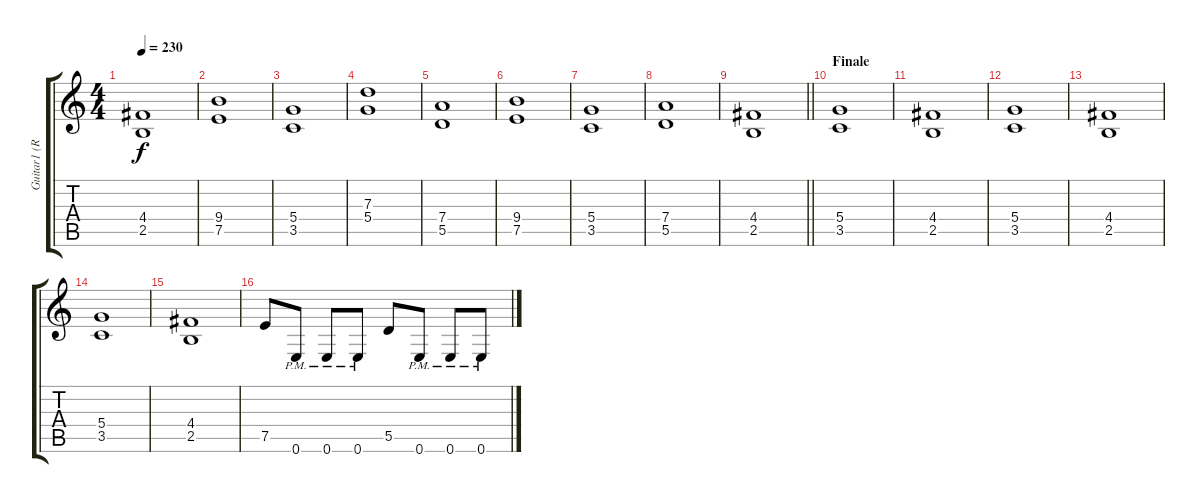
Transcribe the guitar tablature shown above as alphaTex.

\track ("Guitar1 (Rhythm)" "Guitar1 (R") {instrument distortionguitar}
\staff {score tabs}
\tuning (E4 B3 G3 D3 A2 E2) {hide}
\ts (4 4)
\tempo 230
\clef g2
\ks c
(4.4 2.5).1{dy f} |
(9.4 7.5).1 |
(5.4 3.5).1 |
(7.3 5.4).1 |
(7.4 5.5).1 |
(9.4 7.5).1 |
(5.4 3.5).1 |
(7.4 5.5).1 |
\barLineRight lightlight
(4.4 2.5).1 |
\section ("" "Finale")
(5.4 3.5).1 |
(4.4 2.5).1 |
(5.4 3.5).1 |
(4.4 2.5).1 |
(5.4 3.5).1 |
(4.4 2.5).1 |
7.5.8 0.6{pm}.8 0.6{pm}.8 0.6{pm}.8 5.5.8 0.6{pm}.8 0.6{pm}.8 0.6{pm}.8
